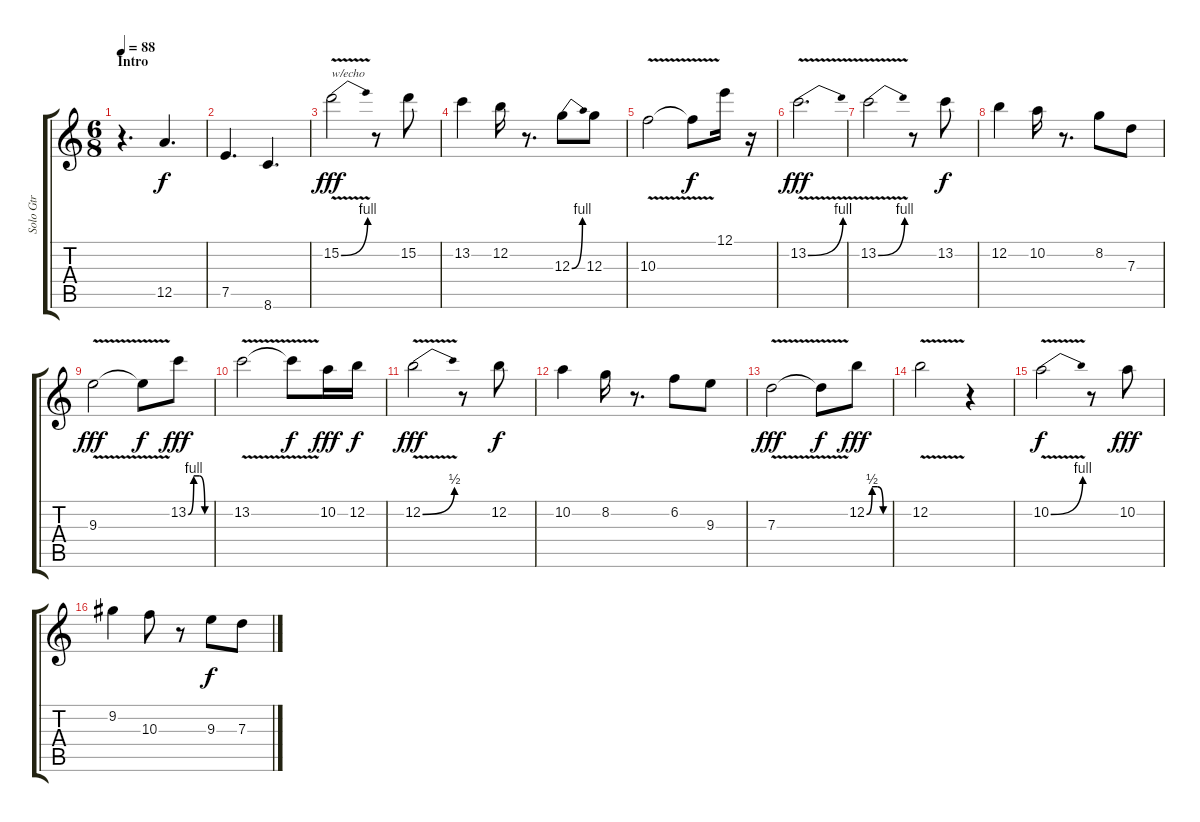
\track ("Solo Gtr            " "Solo Gtr  ") {instrument distortionguitar}
\staff {score tabs}
\tuning (E4 B3 G3 D3 A2 E2) {hide}
\ts (6 8)
\section ("" "Intro")
\tempo 88
\clef g2
\ks c
r.4{d dy f instrument distortionguitar} 12.5.4{d} |
7.5.4{d} 8.6.4{d} |
15.2{be (bend 0 0 60 4) v}.2{txt "w/echo" dy fff} r.8 15.2.8 |
13.2.4 12.2.16 r.8{d} 12.3{be (bend 0 0 60 4)}.8 12.3.8 |
10.3{v}.2 10.3{t}.8{dy f} 12.1.16 r.16 |
13.2{be (bend 0 0 60 4) v}.2{d dy fff} |
13.2{be (bend 0 0 60 4) v}.2 r.8 13.2.8{dy f} |
12.2.4 10.2.16 r.8{d} 8.2.8 7.3.8 |
9.3{v}.2{dy fff} 9.3{t}.8{dy f} 13.2{be (custom 0 0 15 4 30 4 45 0 60 0)}.8{dy fff} |
13.2{v}.2 13.2{t}.8{dy f} 10.2.16{dy fff} 12.2.16{dy f} |
12.2{be (bend 0 0 60 2) v}.2{dy fff} r.8 12.2.8{dy f} |
10.2.4 8.2.16 r.8{d} 6.2.8 9.3.8 |
7.3{v}.2{dy fff} 7.3{t}.8{dy f} 12.2{be (custom 0 0 15 2 30 2 45 0 60 0)}.8{dy fff} |
12.2{v}.2 r.4 |
10.2{be (bend 0 0 60 4) v}.2{dy f} r.8 10.2.8{dy fff} |
9.2.4 10.3.8 r.8 9.3.8{dy f} 7.3.8
